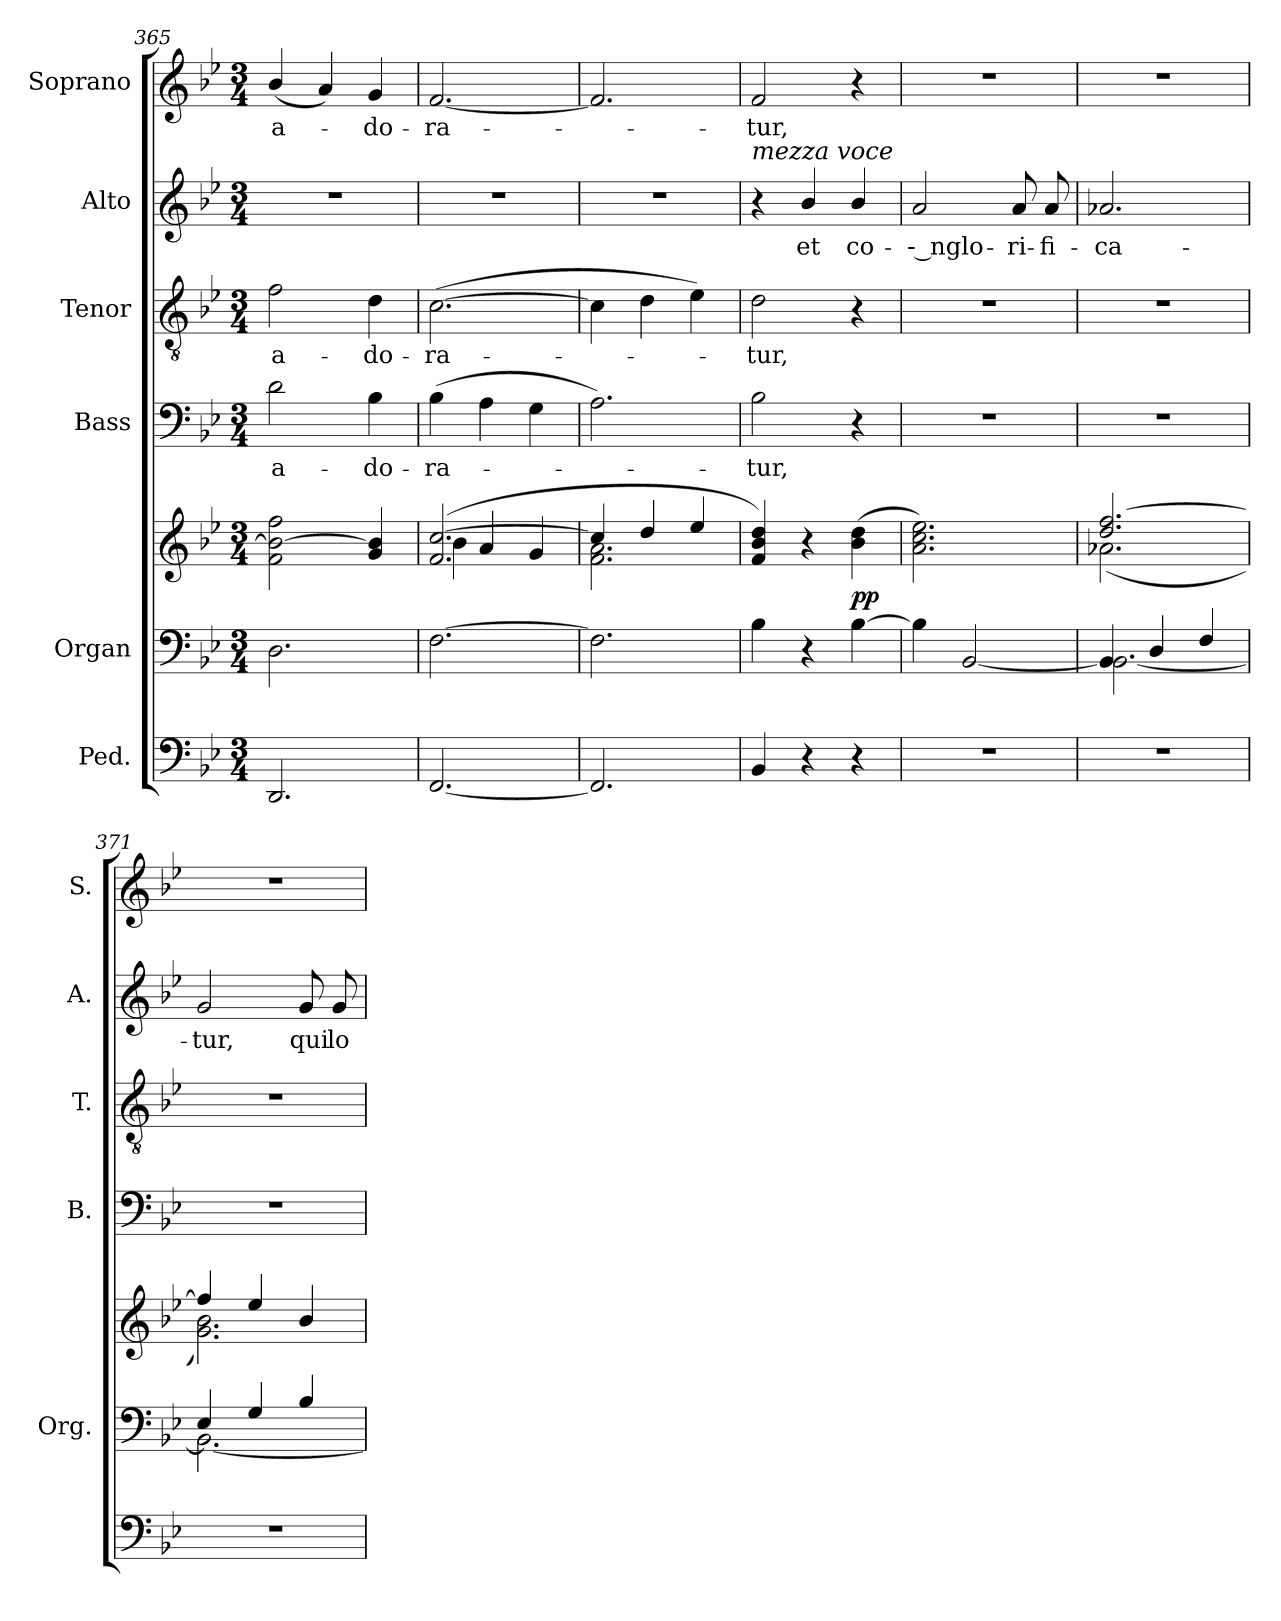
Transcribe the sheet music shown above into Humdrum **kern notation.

**kern	**kern	**kern	**dynam	**kern	**text	**kern	**text	**kern	**text	**kern	**text
*part6	*part5	*part5	*part5	*part4	*part4	*part3	*part3	*part2	*part2	*part1	*part1
*staff7	*staff6	*staff5	*staff5/6	*staff4	*staff4	*staff3	*staff3	*staff2	*staff2	*staff1	*staff1
*I"Ped.	*I"Organ	*	*	*I"Bass	*	*I"Tenor	*	*I"Alto	*	*I"Soprano	*
*	*I'Org.	*	*	*I'B.	*	*I'T.	*	*I'A.	*	*I'S.	*
*clefF4	*clefF4	*clefG2	*	*clefF4	*	*clefGv2	*	*clefG2	*	*clefG2	*
*	*	*	*	*	*	*ITrd7c12	*	*	*	*	*
*k[b-e-]	*k[b-e-]	*k[b-e-]	*	*k[b-e-]	*	*k[b-e-]	*	*k[b-e-]	*	*k[b-e-]	*
*B-:	*B-:	*B-:	*	*B-:	*	*B-:	*	*B-:	*	*B-:	*
*M3/4	*M3/4	*M3/4	*	*M3/4	*	*M3/4	*	*M3/4	*	*M3/4	*
=365	=365	=365	=365	=365	=365	=365	=365	=365	=365	=365	=365
!	!	!	!	!	!LO:LY:b:color=#000000	!	!	!	!	!	!
!	!	!	!	!	!	!	!LO:LY:b:color=#000000	!LO:N:vis=1	!	!	!
!	!	!	!	!	!	!	!	!	!	!	!LO:LY:b:color=#000000
2.DDi/	2.Di\	2fi\ 2b-i_ 2ffi	.	2di\	a-	2Fi\	a-	2.r	.	(4b-i/	a-
.	.	.	.	.	.	.	.	.	.	4ai/)	.
!	!	!	!	!	!LO:LY:b:color=#000000	!	!	!	!	!	!
!	!	!	!	!	!	!	!LO:LY:b:color=#000000	!	!	!	!
!	!	!	!	!	!	!	!	!	!	!	!LO:LY:b:color=#000000
.	.	4gi/ 4b-i]	.	4B-i\	-do-	4Di\	-do-	.	.	4gi/	-do-
=366	=366	=366	=366	=366	=366	=366	=366	=366	=366	=366	=366
*	*	*^	*	*	*	*	*	*	*	*	*
!	!	!	!	!	!	!LO:LY:b:color=#000000	!	!	!	!	!	!
!	!	!	!	!	!	!	!	!LO:LY:b:color=#000000	!LO:N:vis=1	!	!	!
!	!	!	!	!	!	!	!	!	!	!	!	!LO:LY:b:color=#000000
[2.FFi/	[2.Fi\	(2.fi/ [2.cci	4b-i\	.	(4B-i\	-ra-	([2.Ci\	-ra-	2.r	.	[2.fi/	-ra-
.	.	.	4ai/	.	4Ai\	.	.	.	.	.	.	.
.	.	.	4gi/	.	4Gi\	.	.	.	.	.	.	.
=367	=367	=367	=367	=367	=367	=367	=367	=367	=367	=367	=367	=367
!	!	!	!	!	!	!	!	!	!LO:N:vis=1	!	!	!
2.FFi/]	2.Fi\]	4cci/]	2.fi\ 2.ai	.	2.Ai\)	.	4Ci\]	.	2.r	.	2.fi/]	.
.	.	4ddi/	.	.	.	.	4Di\	.	.	.	.	.
.	.	4ee-i/	.	.	.	.	4E-i\)	.	.	.	.	.
*	*	*v	*v	*	*	*	*	*	*	*	*	*
=368	=368	=368	=368	=368	=368	=368	=368	=368	=368	=368	=368
!	!	!	!	!	!LO:LY:b:color=#000000	!	!	!	!	!	!
!	!	!	!	!	!	!	!LO:LY:b:color=#000000	!	!	!	!
!	!	!	!	!	!	!	!	!LO:TX:a:i:t=mezza voce	!	!	!
!	!	!	!	!	!	!	!	!	!	!	!LO:LY:b:color=#000000
4BB-i/	4B-i\	4fi/ 4b-i 4ddi)	.	2B-i\	-tur,	2Di\	-tur,	4r	.	2fi/	-tur,
!	!	!	!	!	!	!	!	!	!LO:LY:b:color=#000000	!	!
4r	4r	4r	.	.	.	.	.	4b-i/	et	.	.
!	!	!	!	!	!	!	!	!	!LO:LY:b:color=#000000	!	!
4r	[4B-i\	(4b-i\ 4ddi	pp	4r	.	4r	.	4b-i/	co-	4r	.
!!LO:PB:g=z
=369	=369	=369	=369	=369	=369	=369	=369	=369	=369	=369	=369
!LO:N:vis=1	!	!	!	!LO:N:vis=1	!	!LO:N:vis=1	!	!	!	!	!
!	!	!	!	!	!	!	!	!	!LO:LY:b:color=#000000	!LO:N:vis=1	!
2.r	4B-i\]	2.ai\ 2.cci 2.ee-i)	.	2.r	.	2.r	.	2ai/	-- nglo-	2.r	.
.	[2BB-i/	.	.	.	.	.	.	.	.	.	.
!	!	!	!	!	!	!	!	!	!LO:LY:b:color=#000000	!	!
.	.	.	.	.	.	.	.	8ai/	-ri-	.	.
!	!	!	!	!	!	!	!	!	!LO:LY:b:color=#000000	!	!
.	.	.	.	.	.	.	.	8ai/	-fi-	.	.
=370	=370	=370	=370	=370	=370	=370	=370	=370	=370	=370	=370
!LO:N:vis=1	!	!	!	!LO:N:vis=1	!	!LO:N:vis=1	!	!	!	!	!
*	*^	*^	*	*	*	*	*	*	*	*	*
!	!	!	!	!	!	!	!	!	!	!	!LO:LY:b:color=#000000	!LO:N:vis=1	!
2.r	4BB-i/]	[2.BB-i\	2.ddi/ [2.ffi	(2.a-Xi\	.	2.r	.	2.r	.	2.a-Xi/	-ca-	2.r	.
.	4Di/	.	.	.	.	.	.	.	.	.	.	.	.
.	4Fi/	.	.	.	.	.	.	.	.	.	.	.	.
=371	=371	=371	=371	=371	=371	=371	=371	=371	=371	=371	=371	=371	=371
!LO:N:vis=1	!	!	!	!	!	!LO:N:vis=1	!	!LO:N:vis=1	!	!	!	!	!
!	!	!	!	!	!	!	!	!	!	!	!LO:LY:b:color=#000000	!LO:N:vis=1	!
2.r	4E-i/	2.BB-i\_	4ffi/]	2.gi\ 2.b-i)	.	2.r	.	2.r	.	2gi/	-tur,	2.r	.
.	4Gi/	.	4ee-i/	.	.	.	.	.	.	.	.	.	.
!	!	!	!	!	!	!	!	!	!	!	!LO:LY:b:color=#000000	!	!
.	4B-i/	.	4b-i/	.	.	.	.	.	.	8gi/	qui	.	.
!	!	!	!	!	!	!	!	!	!	!	!LO:LY:b:color=#000000	!	!
.	.	.	.	.	.	.	.	.	.	8gi/	lo-	.	.
*	*v	*v	*	*	*	*	*	*	*	*	*	*	*
*	*	*v	*v	*	*	*	*	*	*	*	*	*
=	=	=	=	=	=	=	=	=	=	=	=
*-	*-	*-	*-	*-	*-	*-	*-	*-	*-	*-	*-
